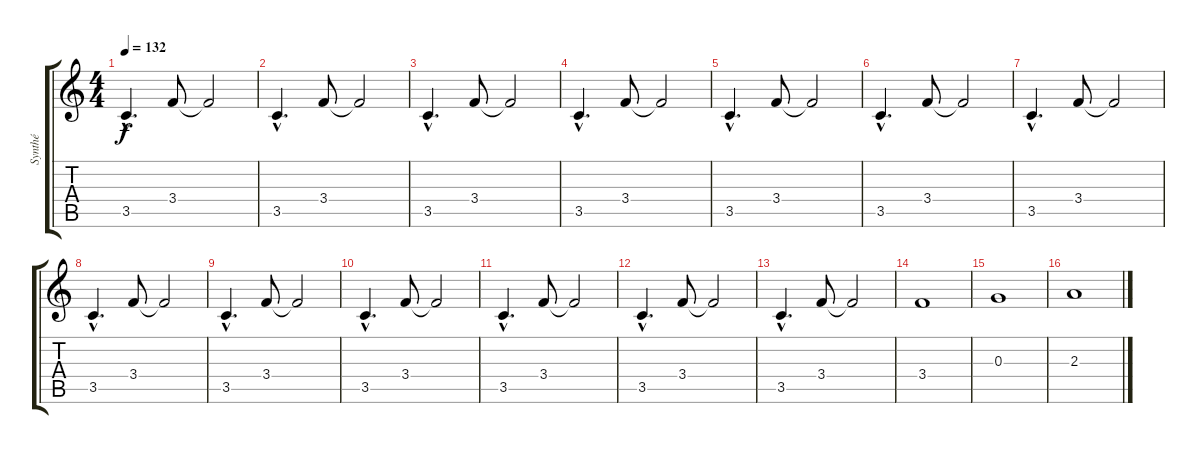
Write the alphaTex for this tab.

\track ("Synthé" "Synthé") {instrument synthstrings1}
\staff {score tabs}
\tuning (E5 B4 G4 D4 A3 E3) {hide}
\ts (4 4)
\tempo 132
\clef g2
\ks c
3.5{hac}.4{d dy f} 3.4.8 3.4{t}.2 |
3.5{hac}.4{d} 3.4.8 3.4{t}.2 |
3.5{hac}.4{d} 3.4.8 3.4{t}.2 |
3.5{hac}.4{d} 3.4.8 3.4{t}.2 |
3.5{hac}.4{d} 3.4.8 3.4{t}.2 |
3.5{hac}.4{d} 3.4.8 3.4{t}.2 |
3.5{hac}.4{d} 3.4.8 3.4{t}.2 |
3.5{hac}.4{d} 3.4.8 3.4{t}.2 |
3.5{hac}.4{d} 3.4.8 3.4{t}.2 |
3.5{hac}.4{d} 3.4.8 3.4{t}.2 |
3.5{hac}.4{d} 3.4.8 3.4{t}.2 |
3.5{hac}.4{d} 3.4.8 3.4{t}.2 |
3.5{hac}.4{d} 3.4.8 3.4{t}.2 |
3.4.1 |
0.3.1 |
2.3.1
